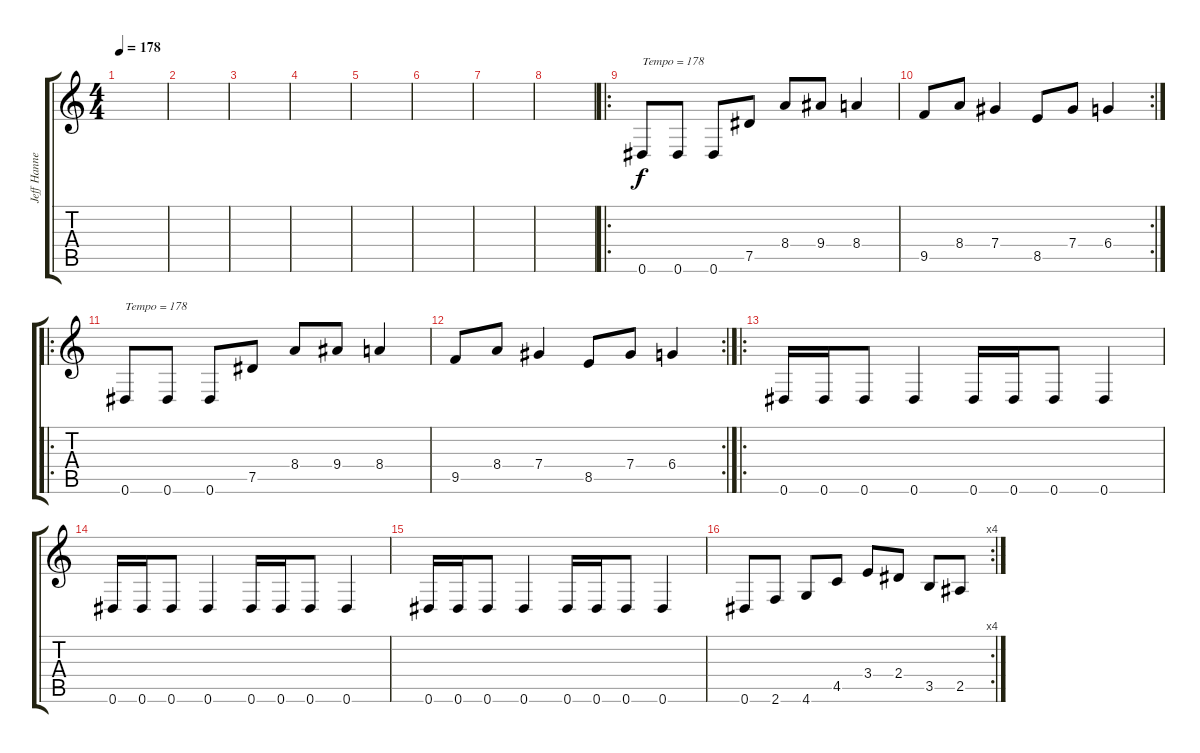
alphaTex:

\track ("Jeff Hanneman - Guitar 2" "Jeff Hanne") {instrument distortionguitar}
\staff {score tabs}
\tuning (Eb4 Bb3 Gb3 Db3 Ab2 Eb2) {hide}
\ts (4 4)
\tempo 178
\clef g2
\ks c
|
|
|
|
|
|
|
|
\ro
0.6.8{txt "Tempo = 178"} 0.6.8 0.6.8 7.5.8 8.4.8 9.4.8 8.4.4 |
\rc 2
9.5.8 8.4.8 7.4.4 8.5.8 7.4.8 6.4.4 |
\ro
0.6.8{txt "Tempo = 178"} 0.6.8 0.6.8 7.5.8 8.4.8 9.4.8 8.4.4 |
\rc 2
9.5.8 8.4.8 7.4.4 8.5.8 7.4.8 6.4.4 |
\ro
0.6.16 0.6.16 0.6.8 0.6.4 0.6.16 0.6.16 0.6.8 0.6.4 |
0.6.16 0.6.16 0.6.8 0.6.4 0.6.16 0.6.16 0.6.8 0.6.4 |
0.6.16 0.6.16 0.6.8 0.6.4 0.6.16 0.6.16 0.6.8 0.6.4 |
\rc 4
0.6.8 2.6.8 4.6.8 4.5.8 3.4.8 2.4.8 3.5.8 2.5.8
